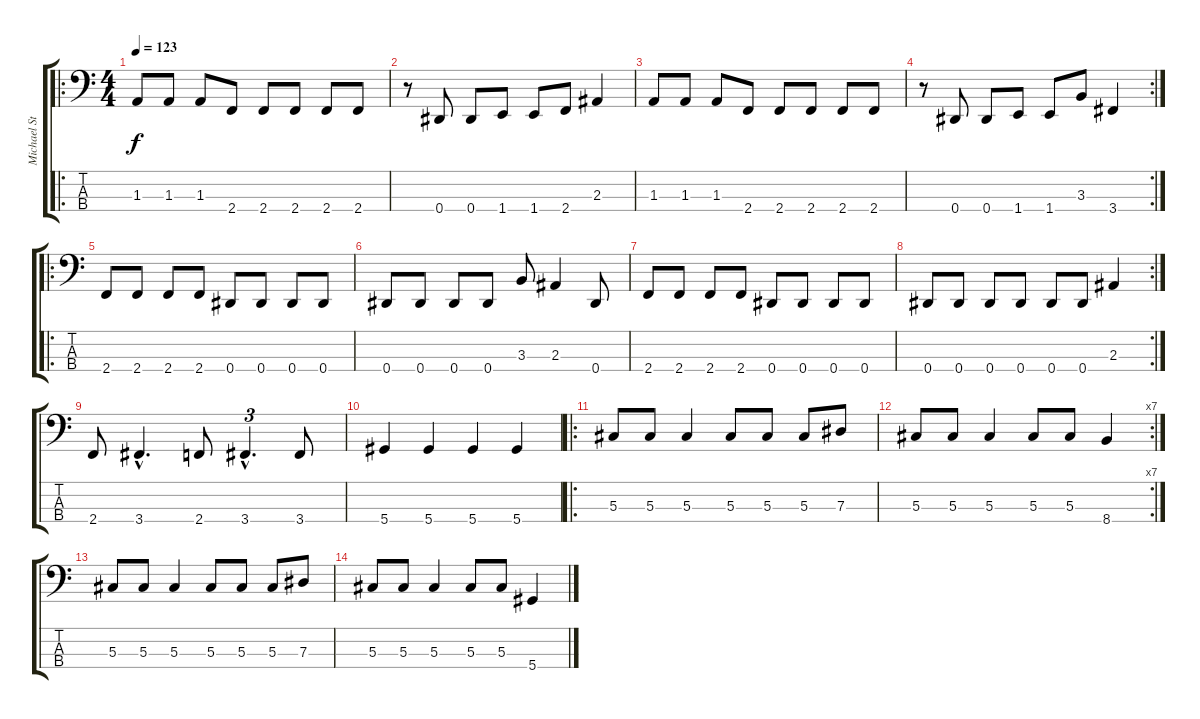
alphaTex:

\track ("Michael Starr" "Michael St") {instrument electricbasspick}
\staff {score tabs}
\tuning (Gb2 Db2 Ab1 Eb1) {hide}
\ro
\ts (4 4)
\tempo 123
\clef f4
\ks c
1.3.8{dy f} 1.3.8 1.3.8 2.4.8 2.4.8 2.4.8 2.4.8 2.4.8 |
r.8 0.4.8 0.4.8 1.4.8 1.4.8 2.4.8 2.3.4 |
1.3.8 1.3.8 1.3.8 2.4.8 2.4.8 2.4.8 2.4.8 2.4.8 |
\rc 2
r.8 0.4.8 0.4.8 1.4.8 1.4.8 3.3.8 3.4.4 |
\ro
2.4.8 2.4.8 2.4.8 2.4.8 0.4.8 0.4.8 0.4.8 0.4.8 |
0.4.8 0.4.8 0.4.8 0.4.8 3.3.8 2.3.4 0.4.8 |
2.4.8 2.4.8 2.4.8 2.4.8 0.4.8 0.4.8 0.4.8 0.4.8 |
\rc 2
0.4.8 0.4.8 0.4.8 0.4.8 0.4.8 0.4.8 2.3.4 |
2.4.8 3.4{hac}.4{d} 2.4.8 3.4{hac}.4{d tu (3 2)} 3.4.8 |
5.4.4 5.4.4 5.4.4 5.4.4 |
\ro
5.3.8 5.3.8 5.3.4 5.3.8 5.3.8 5.3.8 7.3.8 |
\rc 7
5.3.8 5.3.8 5.3.4 5.3.8 5.3.8 8.4.4 |
5.3.8 5.3.8 5.3.4 5.3.8 5.3.8 5.3.8 7.3.8 |
5.3.8 5.3.8 5.3.4 5.3.8 5.3.8 5.4.4
